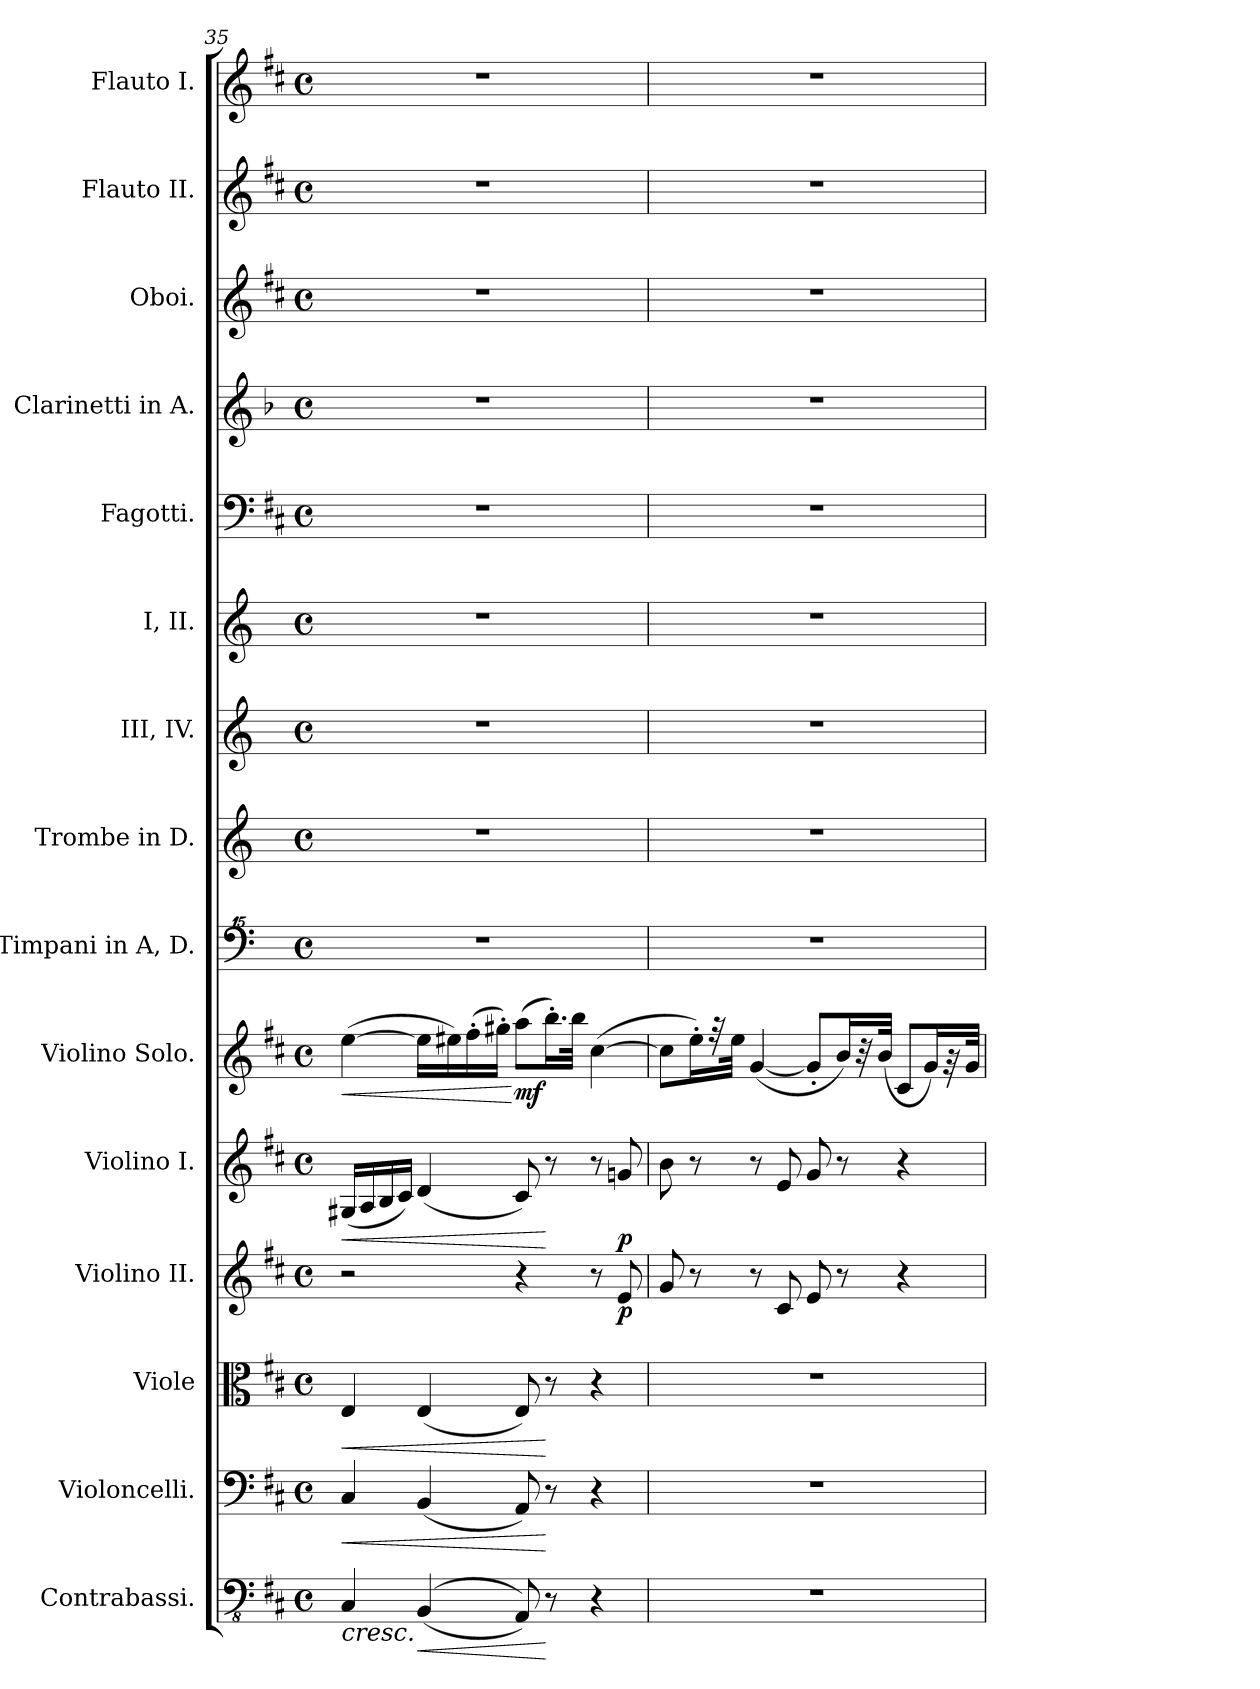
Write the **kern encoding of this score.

**kern	**dynam	**kern	**dynam	**kern	**dynam	**kern	**dynam	**kern	**dynam	**kern	**dynam	**kern	**kern	**kern	**kern	**kern	**kern	**kern	**kern	**kern
*part15	*part15	*part14	*part14	*part13	*part13	*part12	*part12	*part11	*part11	*part10	*part10	*part9	*part8	*part7	*part6	*part5	*part4	*part3	*part2	*part1
*staff15	*staff15	*staff14	*staff14	*staff13	*staff13	*staff12	*staff12	*staff11	*staff11	*staff10	*staff10	*staff9	*staff8	*staff7	*staff6	*staff5	*staff4	*staff3	*staff2	*staff1
*I"Contrabassi.	*	*I"Violoncelli.	*	*I"Viole	*	*I"Violino II.	*	*I"Violino I.	*	*I"Violino Solo.	*	*I"Timpani in A, D.	*I"Trombe in D.	*I"III, IV.	*I"I, II.	*I"Fagotti.	*I"Clarinetti in A.	*I"Oboi.	*I"Flauto II.	*I"Flauto I.
*I'Cbs.	*	*	*	*	*	*	*	*	*	*I'Vln.	*	*I'Timp.	*	*	*	*I'Fag.	*	*I'Ob.	*I'Fl.	*I'Fl.
!!LO:LB:g=z
*clefFv4	*	*clefF4	*	*clefC3	*	*clefG2	*	*clefG2	*	*clefG2	*	*clefF^^4	*clefG2	*clefG2	*clefG2	*clefF4	*clefG2	*clefG2	*clefG2	*clefG2
*	*	*	*	*	*	*	*	*	*	*	*	*ITrd7c12	*ITrd-1c-2	*ITrd4c7	*ITrd4c7	*	*ITrd2c3	*	*	*
*k[f#c#]	*	*k[f#c#]	*	*k[f#c#]	*	*k[f#c#]	*	*k[f#c#]	*	*k[f#c#]	*	*k[]	*k[f#c#]	*k[b-]	*k[b-]	*k[f#c#]	*k[f#c#]	*k[f#c#]	*k[f#c#]	*k[f#c#]
*M4/4	*	*M4/4	*	*M4/4	*	*M4/4	*	*M4/4	*	*M4/4	*	*M4/4	*M4/4	*M4/4	*M4/4	*M4/4	*M4/4	*M4/4	*M4/4	*M4/4
*met(c)	*	*met(c)	*	*met(c)	*	*met(c)	*	*met(c)	*	*met(c)	*	*met(c)	*met(c)	*met(c)	*met(c)	*met(c)	*met(c)	*met(c)	*met(c)	*met(c)
=35	=35	=35	=35	=35	=35	=35	=35	=35	=35	=35	=35	=35	=35	=35	=35	=35	=35	=35	=35	=35
!	!LO:HP:b	!	!LO:HP:b	!	!LO:HP:b	!	!	!	!LO:HP:b	!	!LO:HP:b	!	!	!	!	!	!	!	!	!
4CC#/	<	4C#/	<	4E/	<	2r	.	(16G#X/LL	<	(>[4ee\	<	1r	1r	1r	1r	1r	1r	1r	1r	1r
.	.	.	.	.	.	.	.	16A/	.	.	.	.	.	.	.	.	.	.	.	.
.	.	.	.	.	.	.	.	16B/	.	.	.	.	.	.	.	.	.	.	.	.
.	.	.	.	.	.	.	.	16c#/JJ)	.	.	.	.	.	.	.	.	.	.	.	.
!	!LO:HP:b	!	!	!	!	!	!	!	!	!	!	!	!	!	!	!	!	!	!	!
((4BBB/	<	(4BB/	.	(4E/	.	.	.	(4d/	.	16ee\LL]	.	.	.	.	.	.	.	.	.	.
.	.	.	.	.	.	.	.	.	.	16ee#X\)	.	.	.	.	.	.	.	.	.	.
.	.	.	.	.	.	.	.	.	.	(16ff#'\	.	.	.	.	.	.	.	.	.	.
.	.	.	.	.	.	.	.	.	.	16gg#X'\JJ)	.	.	.	.	.	.	.	.	.	.
!	!	!	!	!	!	!	!	!	!	!	!LO:DY:n=1:b	!	!	!	!	!	!	!	!	!
8AAA/))	.	8AA/)	.	8E/)	.	4r	.	8c#/)	.	(8aa\L	[ mf	.	.	.	.	.	.	.	.	.
8r	[ [	8r	[	8r	[	.	.	8r	[	16.bb'\L)	.	.	.	.	.	.	.	.	.	.
.	.	.	.	.	.	.	.	.	.	32bb\JJk	.	.	.	.	.	.	.	.	.	.
4r	.	4r	.	4r	.	8r	.	8r	.	(>[4cc#\	.	.	.	.	.	.	.	.	.	.
!	!	!	!	!	!	!	!LO:DY:b	!	!LO:DY:b	!	!	!	!	!	!	!	!	!	!	!
.	.	.	.	.	.	8e/	p	8gn/	p	.	.	.	.	.	.	.	.	.	.	.
=36	=36	=36	=36	=36	=36	=36	=36	=36	=36	=36	=36	=36	=36	=36	=36	=36	=36	=36	=36	=36
1r	.	1r	.	1r	.	8g/	.	8b\	.	8cc#\L]	.	1r	1r	1r	1r	1r	1r	1r	1r	1r
.	.	.	.	.	.	8r	.	8r	.	16ee'\L)	.	.	.	.	.	.	.	.	.	.
.	.	.	.	.	.	.	.	.	.	32r	.	.	.	.	.	.	.	.	.	.
.	.	.	.	.	.	.	.	.	.	32ee\JJk	.	.	.	.	.	.	.	.	.	.
.	.	.	.	.	.	8r	.	8r	.	([4g/	.	.	.	.	.	.	.	.	.	.
.	.	.	.	.	.	8c#/	.	8e/	.	.	.	.	.	.	.	.	.	.	.	.
.	.	.	.	.	.	8e/	.	8g/	.	8g'/L]	.	.	.	.	.	.	.	.	.	.
.	.	.	.	.	.	8r	.	8r	.	16b/L)	.	.	.	.	.	.	.	.	.	.
.	.	.	.	.	.	.	.	.	.	32r	.	.	.	.	.	.	.	.	.	.
.	.	.	.	.	.	.	.	.	.	(32b/JJk	.	.	.	.	.	.	.	.	.	.
.	.	.	.	.	.	4r	.	4r	.	8c#/L	.	.	.	.	.	.	.	.	.	.
.	.	.	.	.	.	.	.	.	.	16g/L)	.	.	.	.	.	.	.	.	.	.
.	.	.	.	.	.	.	.	.	.	32r	.	.	.	.	.	.	.	.	.	.
.	.	.	.	.	.	.	.	.	.	32g/JJk	.	.	.	.	.	.	.	.	.	.
=	=	=	=	=	=	=	=	=	=	=	=	=	=	=	=	=	=	=	=	=
*-	*-	*-	*-	*-	*-	*-	*-	*-	*-	*-	*-	*-	*-	*-	*-	*-	*-	*-	*-	*-
